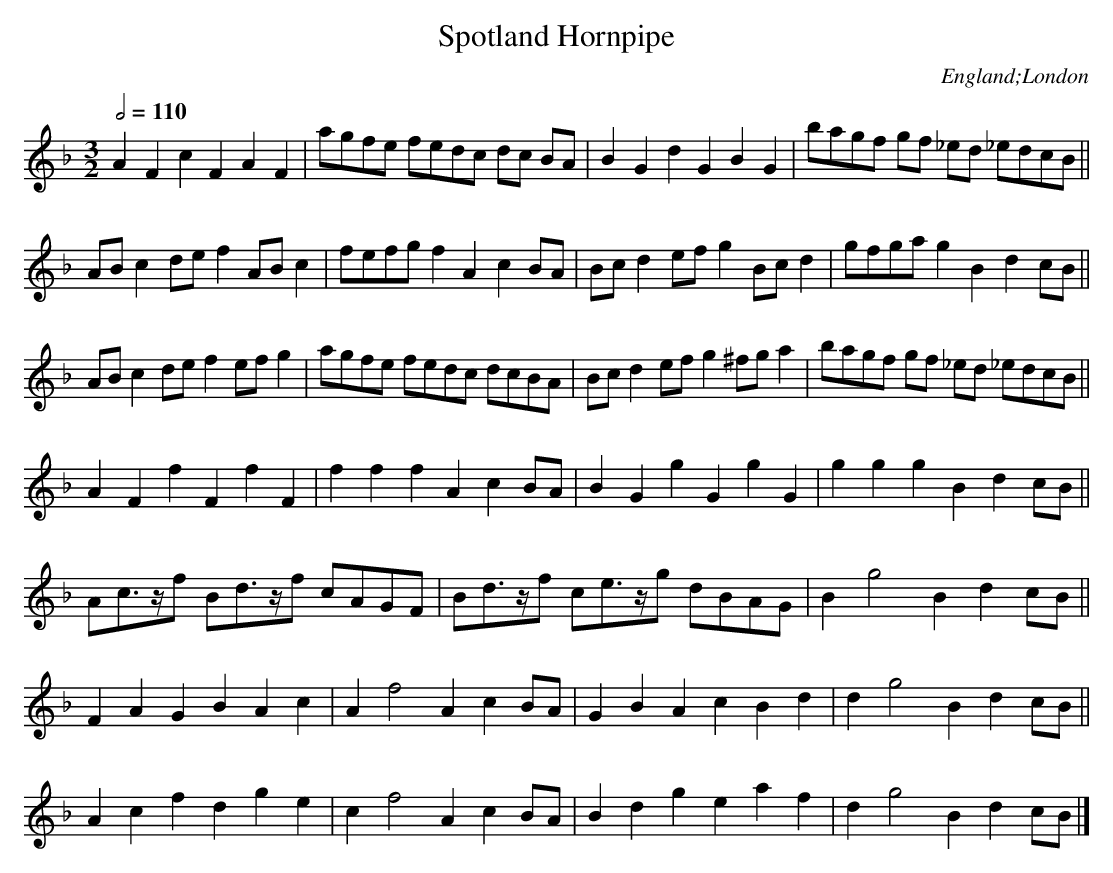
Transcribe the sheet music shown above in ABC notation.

X:1
T:Spotland Hornpipe
O:England;London
Q:1/2=110
M:3/2
L:1/8
K:F
A2F2c2F2A2F2 | agfe fedc dc BA |\
B2G2d2G2B2G2 | bagf gf _ed _edcB ||
ABc2def2ABc2 | fefgf2A2c2BA |\
Bcd2efg2Bcd2 | gfgag2B2d2cB ||
ABc2def2efg2 | agfe fedc dcBA |\
Bcd2efg2^fga2 | bagf gf _ed _edcB ||
A2F2f2F2f2F2 | f2f2f2A2c2BA |\
B2G2g2G2g2G2 | g2g2g2B2d2cB ||
Ac3/2z/f Bd3/2z/f cAGF | Bd3/2z/f ce3/2z/g dBAG | B2g4B2d2cB ||
F2A2G2B2A2c2 | A2f4A2c2BA | G2B2A2c2B2d2 | d2g4B2d2cB ||
A2c2f2d2g2e2 | c2f4A2c2BA | B2d2g2e2a2f2 | d2g4B2d2cB |]
